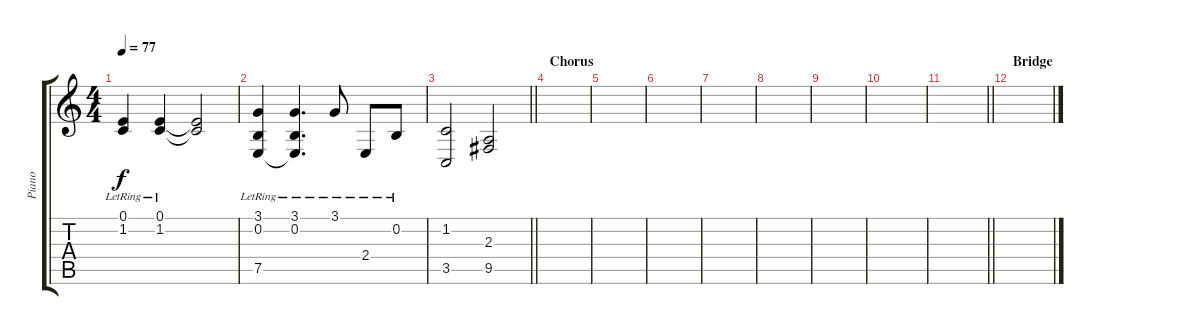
\track ("Piano" "Piano") {instrument acousticgrandpiano}
\staff {score tabs}
\tuning (E4 B3 G3 D3 A2 E2) {hide}
\ts (4 4)
\tempo 77
\clef g2
\ks c
(0.1{lr} 1.2{lr}).4{dy f} (0.1{lr} 1.2{lr}).4 (0.1{t} 1.2{t}).2 |
(3.1{lr} 0.2{lr} 7.5{lr}).4 (3.1{lr} 0.2{lr} 7.5{t}).4{d} 3.1{lr}.8 2.4{lr}.8 0.2{lr}.8 |
\barLineRight lightlight
(1.2 3.5).2 (2.3 9.5).2 |
\section ("" "Chorus")
|
|
|
|
|
|
|
\barLineRight lightlight
|
\section ("" "Bridge")
